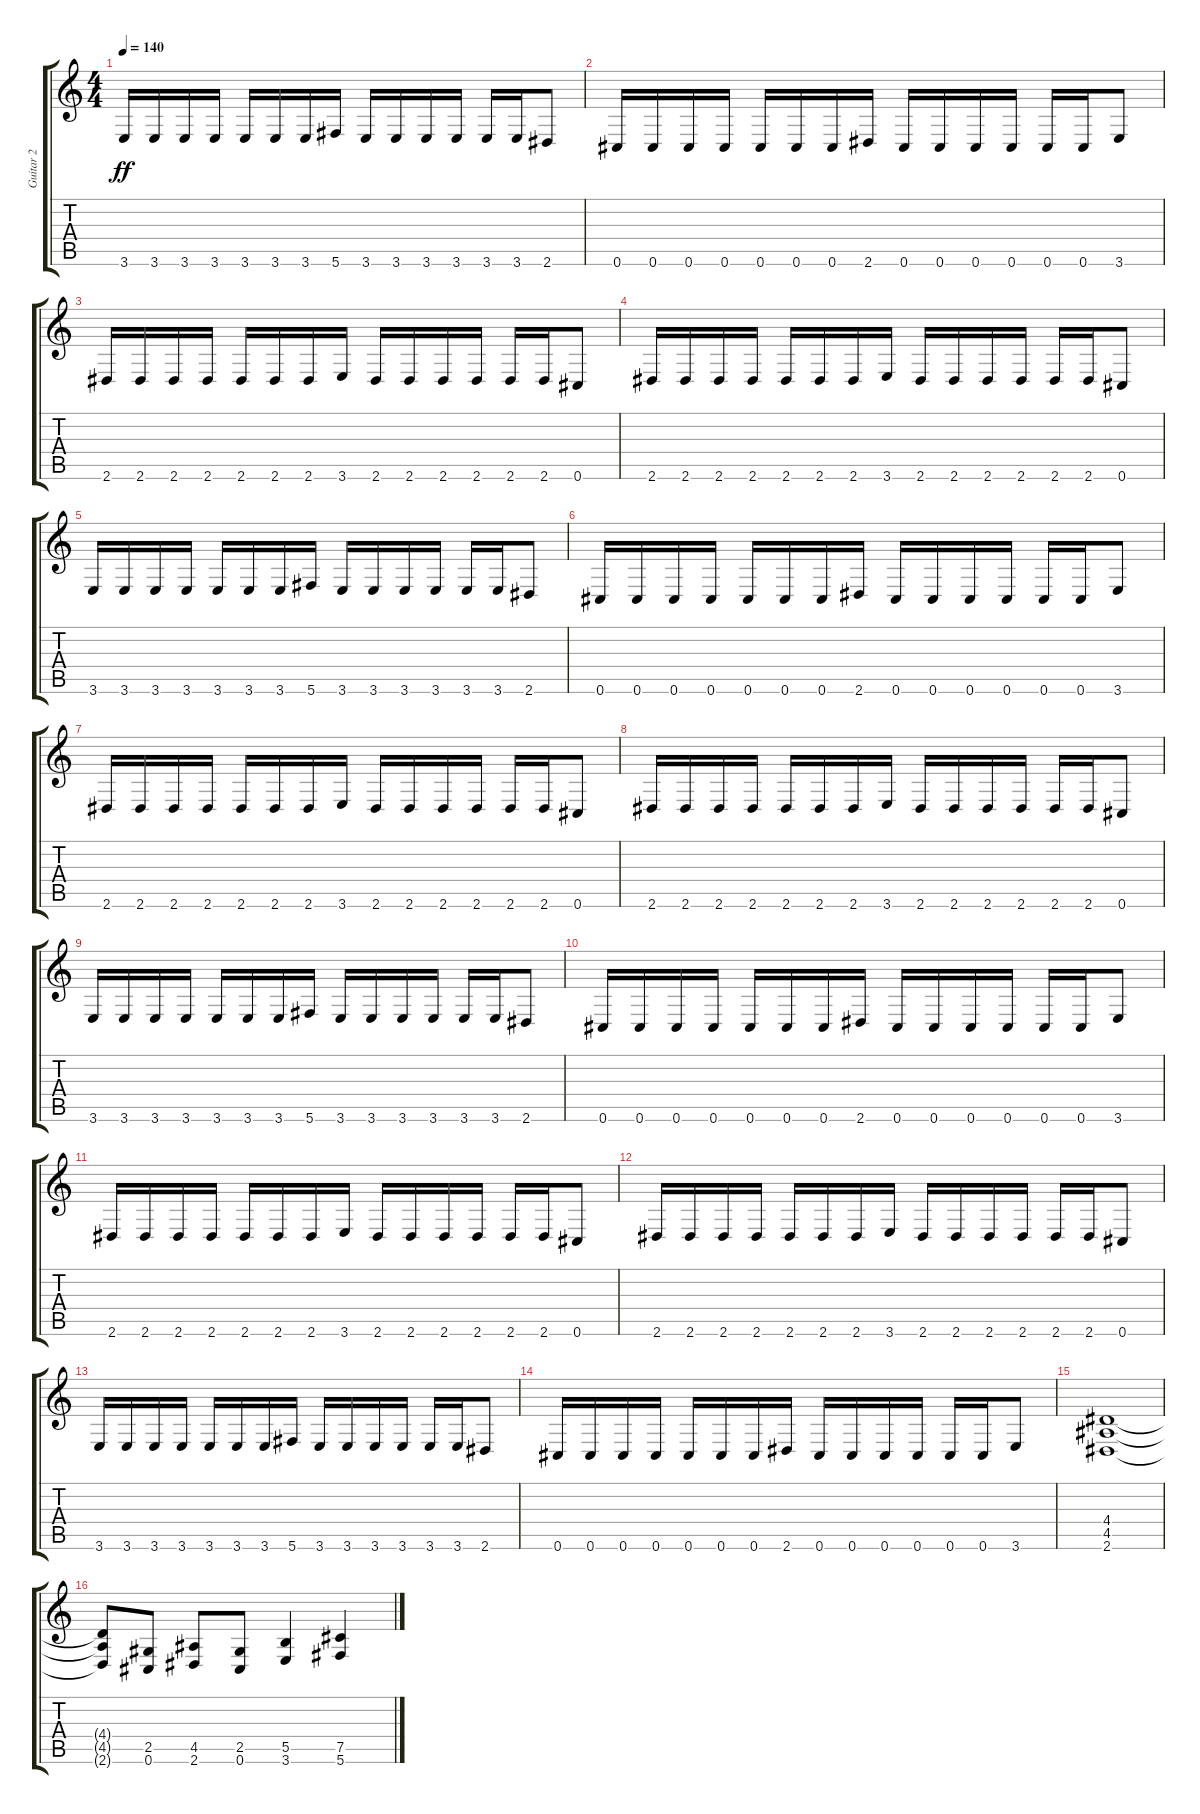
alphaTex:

\track ("Guitar 2" "Guitar 2") {instrument distortionguitar}
\staff {score tabs}
\tuning (Db4 Ab3 E3 B2 Gb2 Db2) {hide}
\ts (4 4)
\tempo 140
\clef g2
\ks c
3.6.16{dy ff} 3.6.16 3.6.16 3.6.16 3.6.16 3.6.16 3.6.16 5.6.16 3.6.16 3.6.16 3.6.16 3.6.16 3.6.16 3.6.16 2.6.8 |
0.6.16 0.6.16 0.6.16 0.6.16 0.6.16 0.6.16 0.6.16 2.6.16 0.6.16 0.6.16 0.6.16 0.6.16 0.6.16 0.6.16 3.6.8 |
2.6.16 2.6.16 2.6.16 2.6.16 2.6.16 2.6.16 2.6.16 3.6.16 2.6.16 2.6.16 2.6.16 2.6.16 2.6.16 2.6.16 0.6.8 |
2.6.16 2.6.16 2.6.16 2.6.16 2.6.16 2.6.16 2.6.16 3.6.16 2.6.16 2.6.16 2.6.16 2.6.16 2.6.16 2.6.16 0.6.8 |
3.6.16 3.6.16 3.6.16 3.6.16 3.6.16 3.6.16 3.6.16 5.6.16 3.6.16 3.6.16 3.6.16 3.6.16 3.6.16 3.6.16 2.6.8 |
0.6.16 0.6.16 0.6.16 0.6.16 0.6.16 0.6.16 0.6.16 2.6.16 0.6.16 0.6.16 0.6.16 0.6.16 0.6.16 0.6.16 3.6.8 |
2.6.16 2.6.16 2.6.16 2.6.16 2.6.16 2.6.16 2.6.16 3.6.16 2.6.16 2.6.16 2.6.16 2.6.16 2.6.16 2.6.16 0.6.8 |
2.6.16 2.6.16 2.6.16 2.6.16 2.6.16 2.6.16 2.6.16 3.6.16 2.6.16 2.6.16 2.6.16 2.6.16 2.6.16 2.6.16 0.6.8 |
3.6.16 3.6.16 3.6.16 3.6.16 3.6.16 3.6.16 3.6.16 5.6.16 3.6.16 3.6.16 3.6.16 3.6.16 3.6.16 3.6.16 2.6.8 |
0.6.16 0.6.16 0.6.16 0.6.16 0.6.16 0.6.16 0.6.16 2.6.16 0.6.16 0.6.16 0.6.16 0.6.16 0.6.16 0.6.16 3.6.8 |
2.6.16 2.6.16 2.6.16 2.6.16 2.6.16 2.6.16 2.6.16 3.6.16 2.6.16 2.6.16 2.6.16 2.6.16 2.6.16 2.6.16 0.6.8 |
2.6.16 2.6.16 2.6.16 2.6.16 2.6.16 2.6.16 2.6.16 3.6.16 2.6.16 2.6.16 2.6.16 2.6.16 2.6.16 2.6.16 0.6.8 |
3.6.16 3.6.16 3.6.16 3.6.16 3.6.16 3.6.16 3.6.16 5.6.16 3.6.16 3.6.16 3.6.16 3.6.16 3.6.16 3.6.16 2.6.8 |
0.6.16 0.6.16 0.6.16 0.6.16 0.6.16 0.6.16 0.6.16 2.6.16 0.6.16 0.6.16 0.6.16 0.6.16 0.6.16 0.6.16 3.6.8 |
(4.4 4.5 2.6).1 |
(4.4{t} 4.5{t} 2.6{t}).8 (2.5 0.6).8 (4.5 2.6).8 (2.5 0.6).8 (5.5 3.6).4 (7.5 5.6).4
